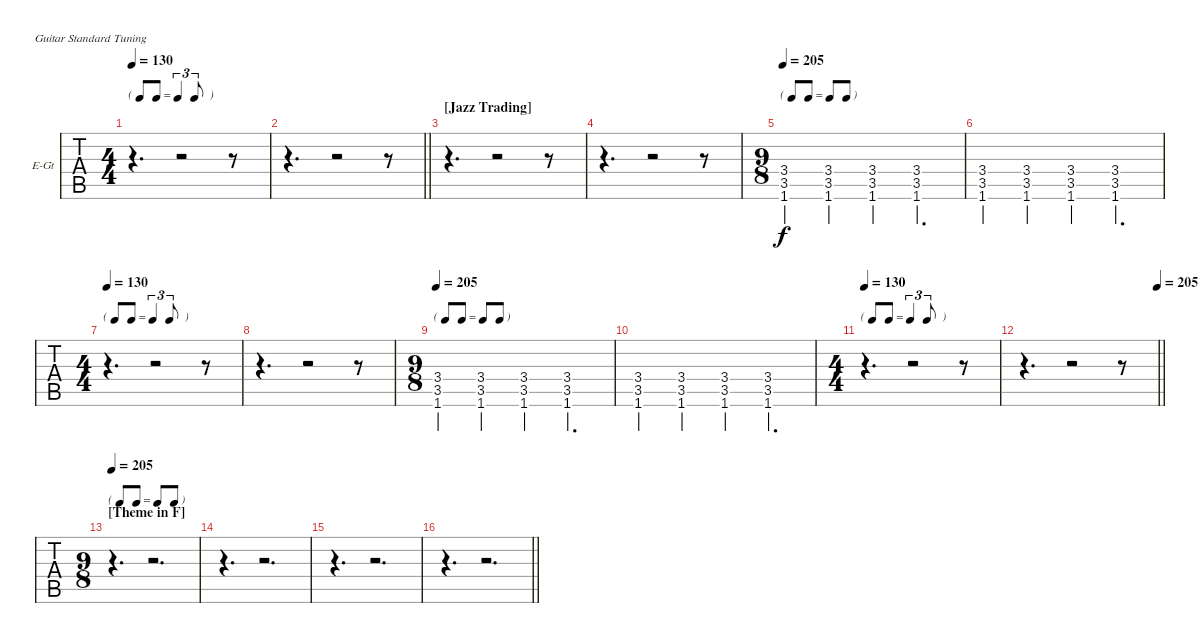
\bracketExtendMode nobrackets
\firstSystemTrackNameOrientation horizontal
\otherSystemsTrackNameOrientation horizontal
\track ("Rhythm" "E-Gt") {instrument distortionguitar}
\staff {tabs}
\tuning (E4 B3 G3 D3 A2 E2)
\ts (4 4)
\tf triplet8th
\tempo 130
\clef g2
\ks c
r.4{d dy f} r.2 r.8 |
\barLineRight lightlight
r.4{d} r.2 r.8 |
\section ("" "[Jazz Trading]")
r.4{d} r.2 r.8 |
r.4{d} r.2 r.8 |
\ts (9 8)
\beaming (8 3 3 3)
\tf none
\tempo 205
(3.4{st} 3.5{st} 1.6{st}).4 (3.4{st} 3.5{st} 1.6{st}).4 (3.4{st} 3.5{st} 1.6{st}).4 (3.4 3.5 1.6).4{d} |
(3.4{st} 3.5{st} 1.6{st}).4 (3.4{st} 3.5{st} 1.6{st}).4 (3.4{st} 3.5{st} 1.6{st}).4 (3.4 3.5 1.6).4{d} |
\ts (4 4)
\beaming (8 2 2 2 2)
\tf triplet8th
\tempo 130
r.4{d} r.2 r.8 |
r.4{d} r.2 r.8 |
\ts (9 8)
\beaming (8 3 3 3)
\tf none
\tempo 205
(3.4{st} 3.5{st} 1.6{st}).4 (3.4{st} 3.5{st} 1.6{st}).4 (3.4{st} 3.5{st} 1.6{st}).4 (3.4 3.5 1.6).4{d} |
(3.4{st} 3.5{st} 1.6{st}).4 (3.4{st} 3.5{st} 1.6{st}).4 (3.4{st} 3.5{st} 1.6{st}).4 (3.4 3.5 1.6).4{d} |
\ts (4 4)
\beaming (8 2 2 2 2)
\tf triplet8th
\tempo 130
r.4{d} r.2 r.8 |
\tempo (205 1)
\barLineRight lightlight
r.4{d} r.2 r.8 |
\ts (9 8)
\beaming (8 2 2 2 3)
\tf none
\section ("" "[Theme in F]")
\tempo 205
r.4{d} r.2{d} |
r.4{d} r.2{d} |
r.4{d} r.2{d} |
\barLineRight lightlight
r.4{d} r.2{d}
